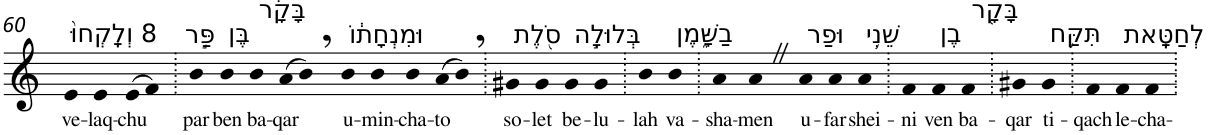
**kern	**text
*part1	*part1
*staff1	*staff1
*I"Piano	*
*I'Pno	*
!!LO:PB:g=z
*clefG2	*
*k[]	*
=60	=60
!LO:TX:a:t=8 וְלָֽקְחוּ֙	!
!	!LO:LY:b
4e	ve-
!	!LO:LY:b
4e	-laq-
!	!LO:LY:b
(>8e	-chu
8f)	.
=61.	=61.
!LO:TX:a:t=פַּ֣ר	!
!	!LO:LY:b
4b	par
!LO:TX:a:t=בֶּן	!
!	!LO:LY:b
4b	ben
!LO:TX:a:t=בָּקָ֔ר	!
!	!LO:LY:b
4b	ba-
!	!LO:LY:b
(>8a	-qar
8b,)	.
!LO:TX:a:t=וּמִנְחָת֔וֹ	!
!	!LO:LY:b
4b	u-
!	!LO:LY:b
4b	-min-
!	!LO:LY:b
4b	-cha-
!	!LO:LY:b
(>8a	-to
8b,)	.
=62.	=62.
!LO:TX:a:t=סֹ֖לֶת	!
!	!LO:LY:b
4g#X	so-
!	!LO:LY:b
4g#	-let
!LO:TX:a:t=בְּלוּלָ֣ה	!
!	!LO:LY:b
4g#	be-
!	!LO:LY:b
4g#	-lu-
=63.	=63.
!	!LO:LY:b
4b	-lah
!LO:TX:a:t=בַשָּׁ֑מֶן	!
!	!LO:LY:b
4b	va-
=64.	=64.
!	!LO:LY:b
4a	-sha-
!	!LO:LY:b
4aZ	-men
!LO:TX:a:t=וּפַר	!
!	!LO:LY:b
4a	u-
!	!LO:LY:b
4a	-far
!LO:TX:a:t=שֵׁנִ֥י	!
!	!LO:LY:b
4a	shei-
=65.	=65.
!	!LO:LY:b
4f	-ni
!LO:TX:a:t=בֶן	!
!	!LO:LY:b
4f	ven
!LO:TX:a:t=בָּקָ֖ר	!
!	!LO:LY:b
4f	ba-
=66.	=66.
!	!LO:LY:b
4g#X	-qar
!LO:TX:a:t=תִּקַּ֥ח	!
!	!LO:LY:b
4g#	ti-
=67.	=67.
!	!LO:LY:b
4f	-qach
!LO:TX:a:t=לְחַטָּֽאת	!
!	!LO:LY:b
4f	le-
!	!LO:LY:b
4f	-cha-
=.	=.
*-	*-
